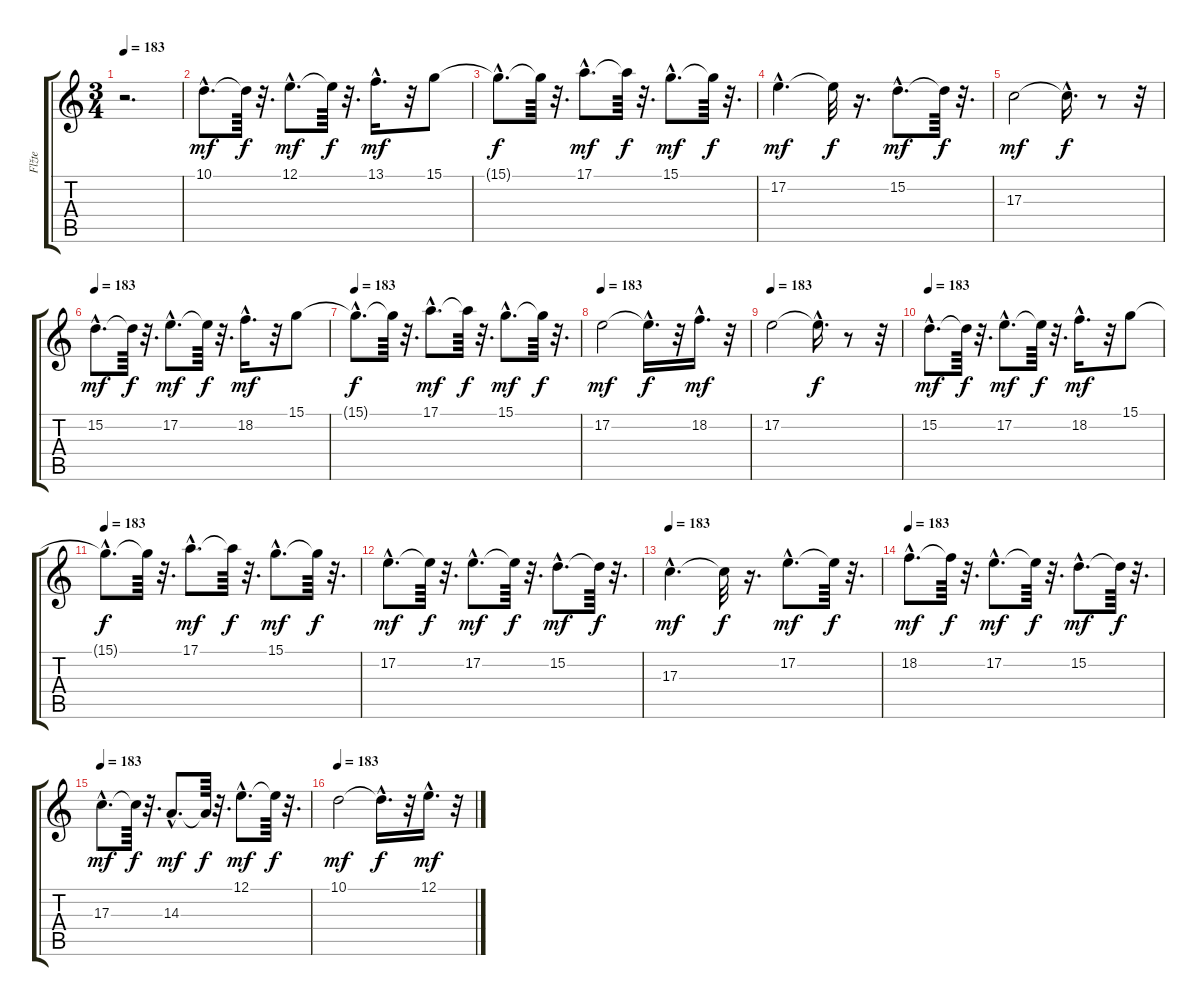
\track ("Flžte" "Flžte") {instrument flute}
\staff {score tabs}
\tuning (E4 B3 G3 D3 A2 E2) {hide}
\ts (3 4)
\tempo 183
\clef g2
\ks c
r.2{d dy f} |
10.1{hac}.8{d dy mf} 10.1{t}.64{dy f} r.32{d} 12.1{hac}.8{d dy mf} 12.1{t}.64{dy f} r.32{d} 13.1{hac}.16{d dy mf} r.32 15.1.8 |
15.1{hac t}.8{d dy f} 15.1{t}.64 r.32{d} 17.1{hac}.8{d dy mf} 17.1{t}.64{dy f} r.32{d} 15.1{hac}.8{d dy mf} 15.1{t}.64{dy f} r.32{d} |
17.2{hac}.4{d dy mf} 17.2{t}.32{dy f} r.16{d} 15.2{hac}.8{d dy mf} 15.2{t}.64{dy f} r.32{d} |
17.3.2{dy mf} 17.3{hac t}.16{d dy f} r.8 r.32 |
\tempo 183
15.2{hac}.8{d dy mf} 15.2{t}.64{dy f} r.32{d} 17.2{hac}.8{d dy mf} 17.2{t}.64{dy f} r.32{d} 18.2{hac}.16{d dy mf} r.32 15.1.8 |
\tempo 183
15.1{hac t}.8{d dy f} 15.1{t}.64 r.32{d} 17.1{hac}.8{d dy mf} 17.1{t}.64{dy f} r.32{d} 15.1{hac}.8{d dy mf} 15.1{t}.64{dy f} r.32{d} |
\tempo 183
17.2.2{dy mf} 17.2{hac t}.16{d dy f} r.32 18.2{hac}.16{d dy mf} r.32 |
\tempo 183
17.2.2 17.2{hac t}.16{d dy f} r.8 r.32 |
\tempo 183
15.2{hac}.8{d dy mf} 15.2{t}.64{dy f} r.32{d} 17.2{hac}.8{d dy mf} 17.2{t}.64{dy f} r.32{d} 18.2{hac}.16{d dy mf} r.32 15.1.8 |
\tempo 183
15.1{hac t}.8{d dy f} 15.1{t}.64 r.32{d} 17.1{hac}.8{d dy mf} 17.1{t}.64{dy f} r.32{d} 15.1{hac}.8{d dy mf} 15.1{t}.64{dy f} r.32{d} |
17.2{hac}.8{d dy mf} 17.2{t}.64{dy f} r.32{d} 17.2{hac}.8{d dy mf} 17.2{t}.64{dy f} r.32{d} 15.2{hac}.8{d dy mf} 15.2{t}.64{dy f} r.32{d} |
\tempo 183
17.3{hac}.4{d dy mf} 17.3{t}.32{dy f} r.16{d} 17.2{hac}.8{d dy mf} 17.2{t}.64{dy f} r.32{d} |
\tempo 183
18.2{hac}.8{d dy mf} 18.2{t}.64{dy f} r.32{d} 17.2{hac}.8{d dy mf} 17.2{t}.64{dy f} r.32{d} 15.2{hac}.8{d dy mf} 15.2{t}.64{dy f} r.32{d} |
\tempo 183
17.3{hac}.8{d dy mf} 17.3{t}.64{dy f} r.32{d} 14.3{hac}.8{d dy mf} 14.3{t}.64{dy f} r.32{d} 12.1{hac}.8{d dy mf} 12.1{t}.64{dy f} r.32{d} |
\tempo 183
10.1.2{dy mf} 10.1{hac t}.16{d dy f} r.32 12.1{hac}.16{d dy mf} r.32
